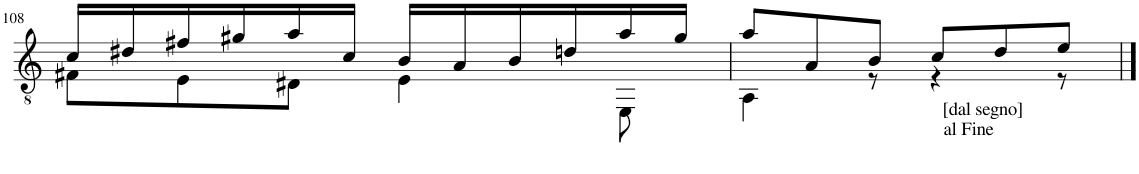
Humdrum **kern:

**kern
*part1
*staff1
*I"Classical Guitar
!!LO:PB:g=z
*clefGv2
*k[]
*M6/8
=108
*^
16c/LL	8F#X\L
16d#X/	.
16f#X/	8E\
16g#X/	.
16a/	8D#X\J
16c/JJ	.
16B/LL	4E\
16A/	.
16B/	.
16dn/	.
16a/	8EE\
16g#/JJ	.
=109	=109
8a/L	4AA\
8A/	.
8B/J	8r
!LO:TX:b:t=[dal segno]	!
!LO:TX:b:t=al Fine	!
8c/L	4r
8d/	.
8e/J	8r
*v	*v
==
*-
